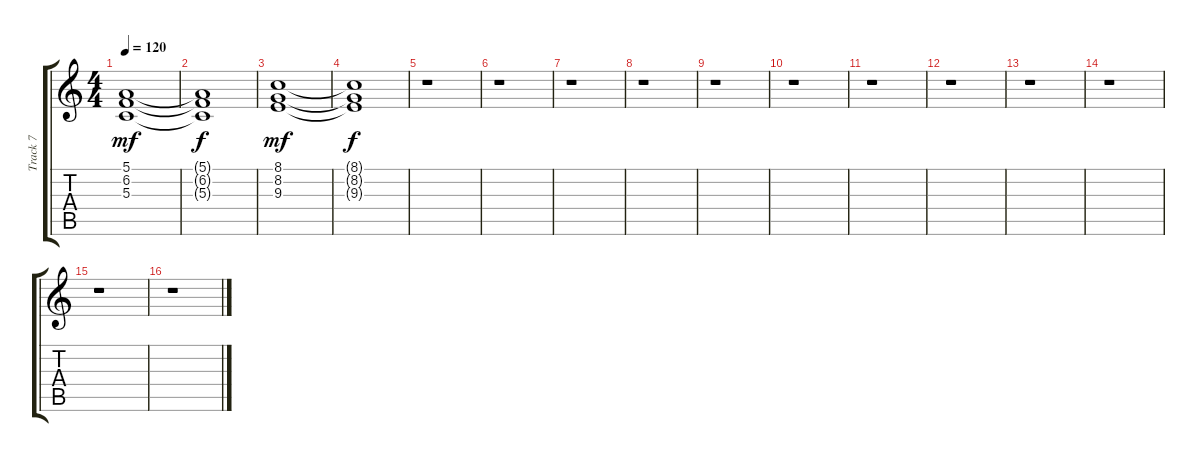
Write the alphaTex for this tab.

\track ("Track 7" "Track 7") {instrument synthstrings1}
\staff {score tabs}
\tuning (E4 B3 G3 D3 A2 E2) {hide}
\ts (4 4)
\tempo 120
\clef g2
\ks c
(5.1 6.2 5.3).1{dy mf} |
(5.1{t} 6.2{t} 5.3{t}).1{dy f} |
(8.1 8.2 9.3).1{dy mf} |
(8.1{t} 8.2{t} 9.3{t}).1{dy f} |
r.1 |
r.1 |
r.1 |
r.1 |
r.1 |
r.1 |
r.1 |
r.1 |
r.1 |
r.1 |
r.1 |
r.1
